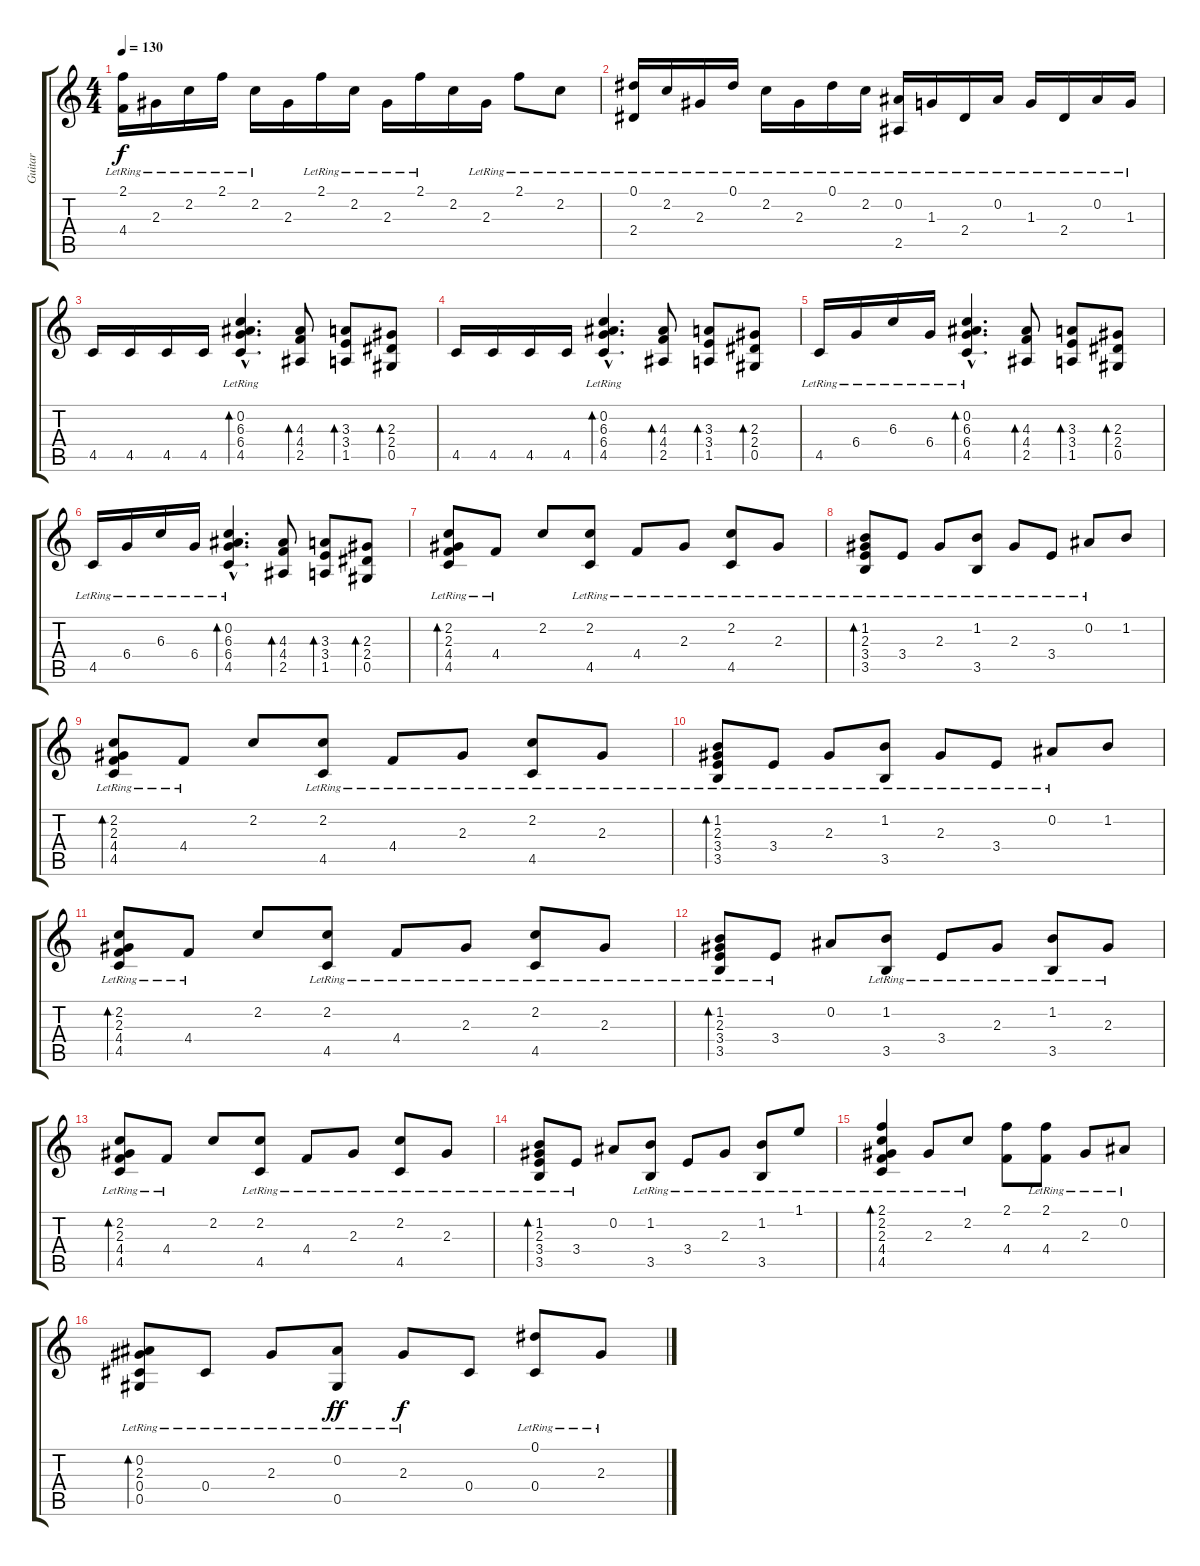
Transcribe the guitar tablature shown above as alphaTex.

\track ("Guitar" "Guitar") {instrument acousticguitarsteel}
\staff {score tabs}
\tuning (Eb4 Bb3 Gb3 Db3 Ab2 Eb2) {hide}
\ts (4 4)
\tempo 130
\clef g2
\ks c
(2.1{lr} 4.4{lr}).16{dy f} 2.3{lr}.16 2.2{lr}.16 2.1{lr}.16 2.2{lr}.16 2.3.16 2.1{lr}.16 2.2{lr}.16 2.3{lr}.16 2.1{lr}.16 2.2.16 2.3{lr}.16 2.1{lr}.8 2.2{lr}.8 |
(0.1{lr} 2.4{lr}).16 2.2{lr}.16 2.3{lr}.16 0.1{lr}.16 2.2{lr}.16 2.3{lr}.16 0.1{lr}.16 2.2{lr}.16 (0.2{lr} 2.5{lr}).16 1.3{lr}.16 2.4{lr}.16 0.2{lr}.16 1.3{lr}.16 2.4{lr}.16 0.2{lr}.16 1.3{lr}.16 |
4.5.16 4.5.16 4.5.16 4.5.16 (0.2{hac lr} 6.3{hac} 6.4{hac} 4.5{hac}).4{d bd 120} (4.3 4.4 2.5).8{bd 120} (3.3 3.4 1.5).8{bd 120} (2.3 2.4 0.5).8{bd 120} |
4.5.16 4.5.16 4.5.16 4.5.16 (0.2{hac lr} 6.3{hac} 6.4{hac} 4.5{hac}).4{d bd 120} (4.3 4.4 2.5).8{bd 120} (3.3 3.4 1.5).8{bd 120} (2.3 2.4 0.5).8{bd 120} |
4.5{lr}.16 6.4{lr}.16 6.3{lr}.16 6.4{lr}.16 (0.2{hac lr} 6.3{hac} 6.4{hac} 4.5{hac}).4{d bd 120} (4.3 4.4 2.5).8{bd 120} (3.3 3.4 1.5).8{bd 120} (2.3 2.4 0.5).8{bd 120} |
4.5{lr}.16 6.4{lr}.16 6.3{lr}.16 6.4{lr}.16 (0.2{hac lr} 6.3{hac} 6.4{hac} 4.5{hac}).4{d bd 120} (4.3 4.4 2.5).8{bd 120} (3.3 3.4 1.5).8{bd 120} (2.3 2.4 0.5).8{bd 120} |
(2.2{lr} 2.3{lr} 4.4{lr} 4.5{lr}).8{bd 120} 4.4{lr}.8 2.2.8 (2.2{lr} 4.5{lr}).8 4.4{lr}.8 2.3{lr}.8 (2.2{lr} 4.5{lr}).8 2.3{lr}.8 |
(1.2{lr} 2.3{lr} 3.4{lr} 3.5{lr}).8{bd 120} 3.4{lr}.8 2.3{lr}.8 (1.2{lr} 3.5).8 2.3{lr}.8 3.4{lr}.8 0.2{lr}.8 1.2.8 |
(2.2{lr} 2.3{lr} 4.4{lr} 4.5{lr}).8{bd 120} 4.4{lr}.8 2.2.8 (2.2{lr} 4.5{lr}).8 4.4{lr}.8 2.3{lr}.8 (2.2{lr} 4.5{lr}).8 2.3{lr}.8 |
(1.2{lr} 2.3{lr} 3.4{lr} 3.5{lr}).8{bd 120} 3.4{lr}.8 2.3{lr}.8 (1.2{lr} 3.5).8 2.3{lr}.8 3.4{lr}.8 0.2{lr}.8 1.2.8 |
(2.2{lr} 2.3{lr} 4.4{lr} 4.5{lr}).8{bd 120} 4.4{lr}.8 2.2.8 (2.2{lr} 4.5{lr}).8 4.4{lr}.8 2.3{lr}.8 (2.2{lr} 4.5{lr}).8 2.3{lr}.8 |
(1.2{lr} 2.3{lr} 3.4{lr} 3.5{lr}).8{bd 120} 3.4{lr}.8 0.2.8 (1.2{lr} 3.5{lr}).8 3.4{lr}.8 2.3{lr}.8 (1.2{lr} 3.5{lr}).8 2.3{lr}.8 |
(2.2{lr} 2.3{lr} 4.4{lr} 4.5{lr}).8{bd 120} 4.4{lr}.8 2.2.8 (2.2{lr} 4.5{lr}).8 4.4{lr}.8 2.3{lr}.8 (2.2{lr} 4.5{lr}).8 2.3{lr}.8 |
(1.2{lr} 2.3{lr} 3.4{lr} 3.5{lr}).8{bd 120} 3.4{lr}.8 0.2.8 (1.2{lr} 3.5{lr}).8 3.4{lr}.8 2.3{lr}.8 (1.2{lr} 3.5{lr}).8 1.1{lr}.8 |
(2.1{lr} 2.2{lr} 2.3{lr} 4.4{lr} 4.5{lr}).4{bd 120} 2.3{lr}.8 2.2{lr}.8 (2.1 4.4).8 (2.1{lr} 4.4{lr}).8 2.3{lr}.8 0.2{lr}.8 |
(0.2{lr} 2.3{lr} 0.4{lr} 0.5{lr}).8{bd 120} 0.4{lr}.8 2.3{lr}.8 (0.2{lr} 0.5{lr}).8{dy ff} 2.3{lr}.8{dy f} 0.4.8 (0.1{lr} 0.4{lr}).8 2.3{lr}.8
